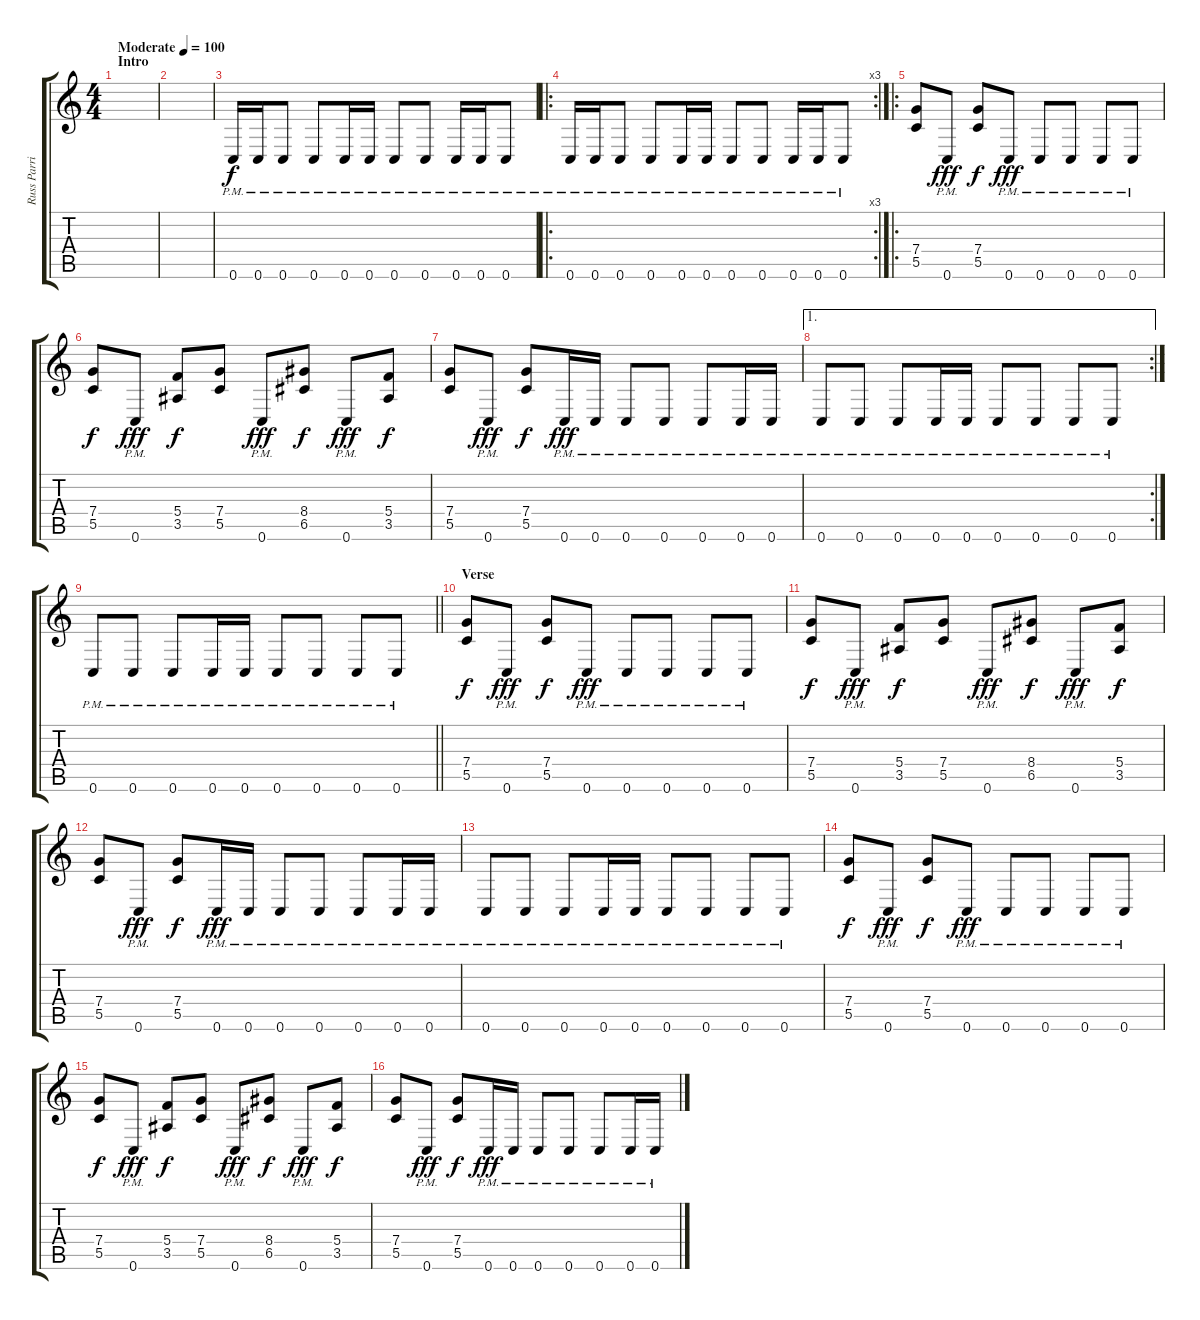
\track ("Russ Parrish" "Russ Parri") {instrument distortionguitar}
\staff {score tabs}
\tuning (D4 A3 F3 C3 G2 C2) {hide}
\ts (4 4)
\section ("" "Intro")
\tempo (100 "Moderate")
\clef g2
\ks c
|
|
0.6{pm}.16 0.6{pm}.16 0.6{pm}.8 0.6{pm}.8 0.6{pm}.16 0.6{pm}.16 0.6{pm}.8 0.6{pm}.8 0.6{pm}.16 0.6{pm}.16 0.6{pm}.8 |
\ro
\rc 3
0.6{pm}.16 0.6{pm}.16 0.6{pm}.8 0.6{pm}.8 0.6{pm}.16 0.6{pm}.16 0.6{pm}.8 0.6{pm}.8 0.6{pm}.16 0.6{pm}.16 0.6{pm}.8 |
\ro
(7.4 5.5).8{dy f} 0.6{pm}.8{dy fff} (7.4 5.5).8{dy f} 0.6{pm}.8{dy fff} 0.6{pm}.8 0.6{pm}.8 0.6{pm}.8 0.6{pm}.8 |
(7.4 5.5).8{dy f} 0.6{pm}.8{dy fff} (5.4 3.5).8{dy f} (7.4 5.5).8 0.6{pm}.8{dy fff} (8.4 6.5).8{dy f} 0.6{pm}.8{dy fff} (5.4 3.5).8{dy f} |
(7.4 5.5).8 0.6{pm}.8{dy fff} (7.4 5.5).8{dy f} 0.6{pm}.16{dy fff} 0.6{pm}.16 0.6{pm}.8 0.6{pm}.8 0.6{pm}.8 0.6{pm}.16 0.6{pm}.16 |
\ae 1
\rc 2
0.6{pm}.8 0.6{pm}.8 0.6{pm}.8 0.6{pm}.16 0.6{pm}.16 0.6{pm}.8 0.6{pm}.8 0.6{pm}.8 0.6{pm}.8 |
\barLineRight lightlight
0.6{pm}.8 0.6{pm}.8 0.6{pm}.8 0.6{pm}.16 0.6{pm}.16 0.6{pm}.8 0.6{pm}.8 0.6{pm}.8 0.6{pm}.8 |
\section ("" "Verse")
(7.4 5.5).8{dy f} 0.6{pm}.8{dy fff} (7.4 5.5).8{dy f} 0.6{pm}.8{dy fff} 0.6{pm}.8 0.6{pm}.8 0.6{pm}.8 0.6{pm}.8 |
(7.4 5.5).8{dy f} 0.6{pm}.8{dy fff} (5.4 3.5).8{dy f} (7.4 5.5).8 0.6{pm}.8{dy fff} (8.4 6.5).8{dy f} 0.6{pm}.8{dy fff} (5.4 3.5).8{dy f} |
(7.4 5.5).8 0.6{pm}.8{dy fff} (7.4 5.5).8{dy f} 0.6{pm}.16{dy fff} 0.6{pm}.16 0.6{pm}.8 0.6{pm}.8 0.6{pm}.8 0.6{pm}.16 0.6{pm}.16 |
0.6{pm}.8 0.6{pm}.8 0.6{pm}.8 0.6{pm}.16 0.6{pm}.16 0.6{pm}.8 0.6{pm}.8 0.6{pm}.8 0.6{pm}.8 |
(7.4 5.5).8{dy f} 0.6{pm}.8{dy fff} (7.4 5.5).8{dy f} 0.6{pm}.8{dy fff} 0.6{pm}.8 0.6{pm}.8 0.6{pm}.8 0.6{pm}.8 |
(7.4 5.5).8{dy f} 0.6{pm}.8{dy fff} (5.4 3.5).8{dy f} (7.4 5.5).8 0.6{pm}.8{dy fff} (8.4 6.5).8{dy f} 0.6{pm}.8{dy fff} (5.4 3.5).8{dy f} |
(7.4 5.5).8 0.6{pm}.8{dy fff} (7.4 5.5).8{dy f} 0.6{pm}.16{dy fff} 0.6{pm}.16 0.6{pm}.8 0.6{pm}.8 0.6{pm}.8 0.6{pm}.16 0.6{pm}.16
